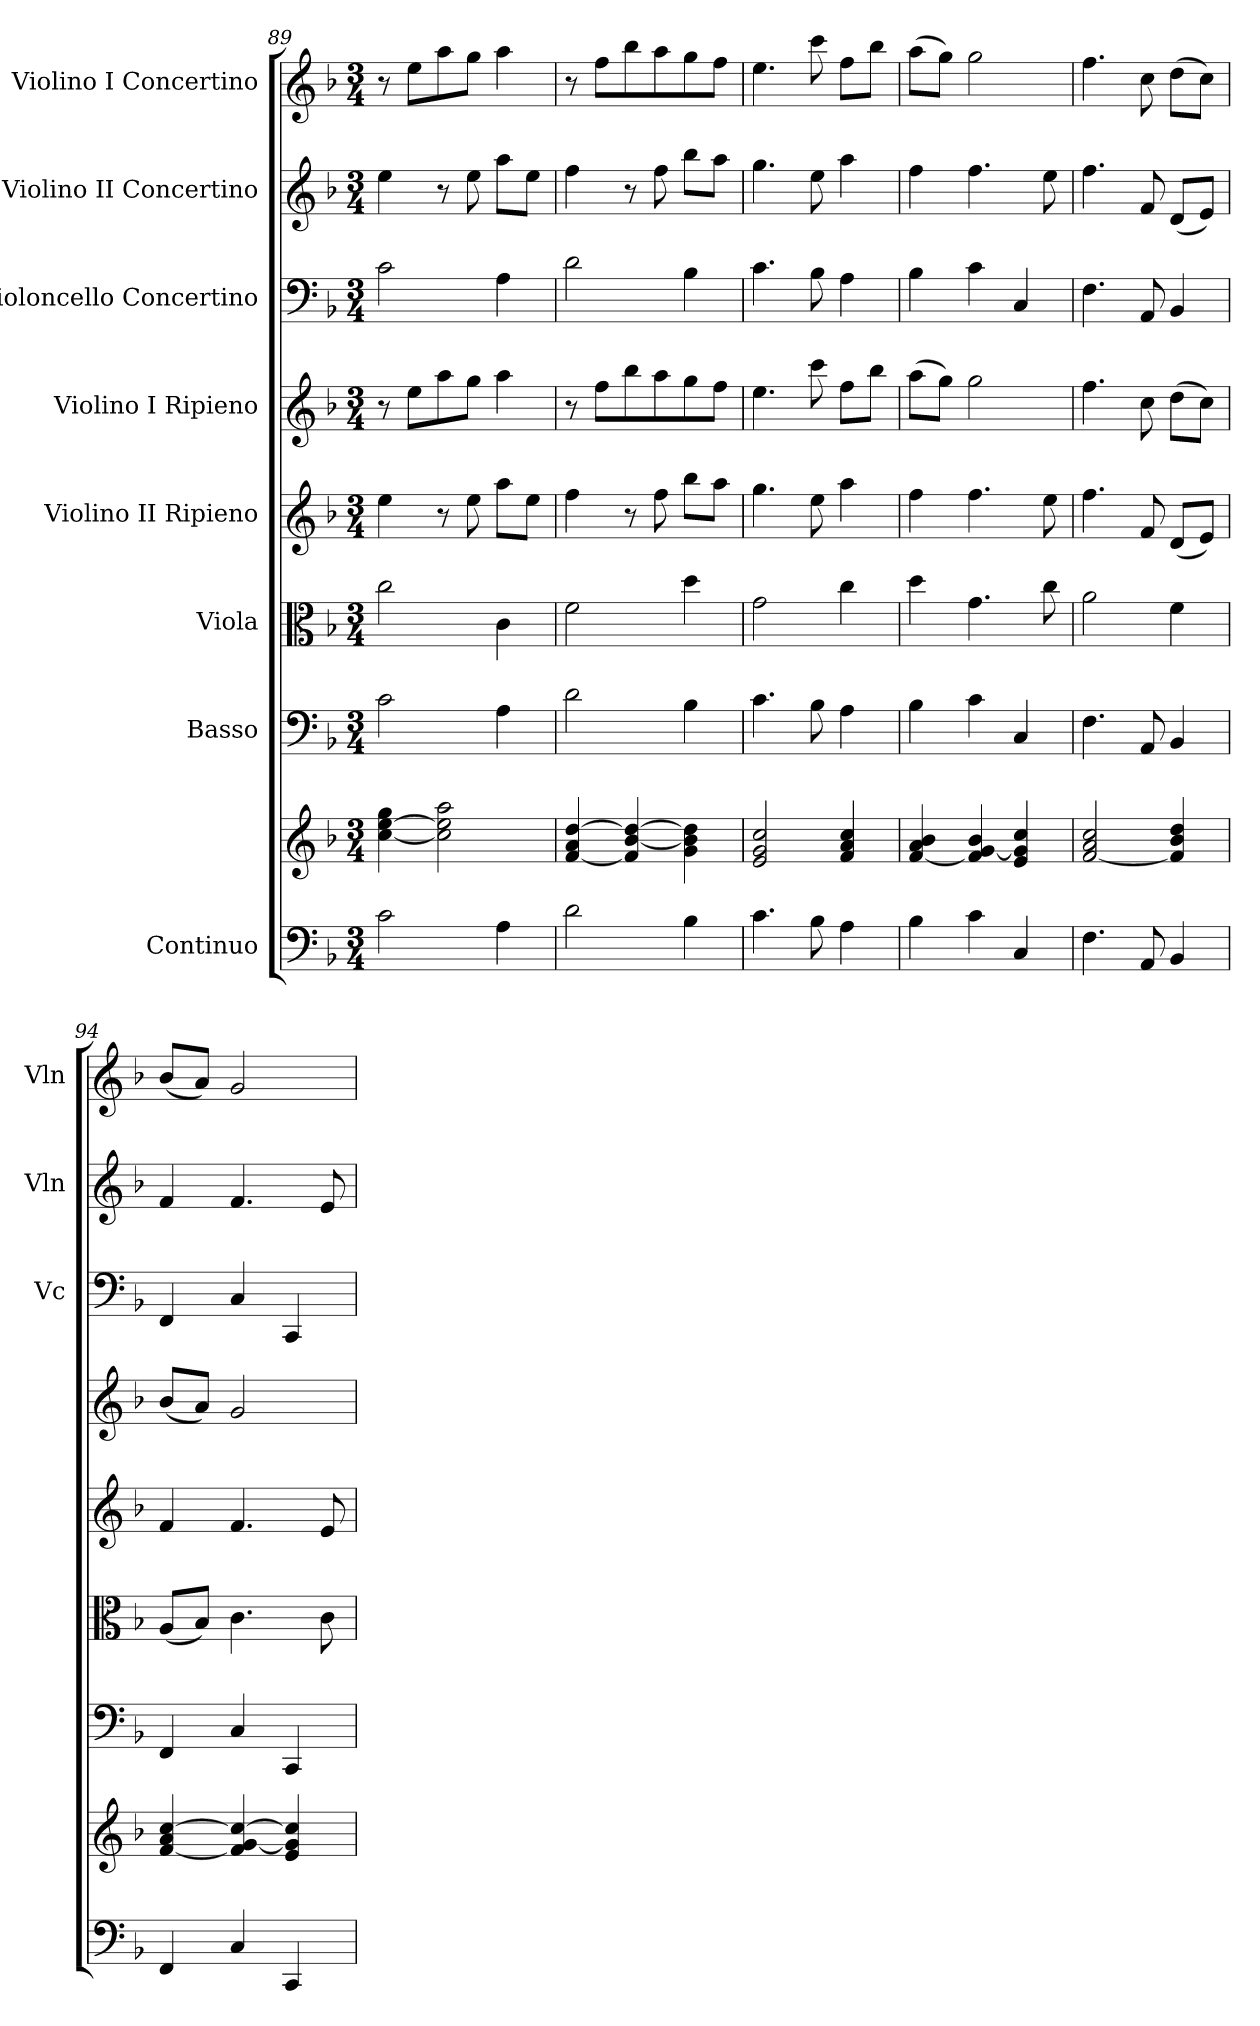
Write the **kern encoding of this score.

**kern	**kern	**kern	**kern	**kern	**kern	**kern	**kern	**kern
*part8	*part8	*part7	*part6	*part5	*part4	*part3	*part2	*part1
*staff9	*staff8	*staff7	*staff6	*staff5	*staff4	*staff3	*staff2	*staff1
*I"Continuo	*	*I"Basso	*I"Viola	*I"Violino II Ripieno	*I"Violino I Ripieno	*I"Violoncello Concertino	*I"Violino II Concertino	*I"Violino I Concertino
*	*	*	*	*	*	*I'Vc	*I'Vln	*I'Vln
*clefF4	*clefG2	*clefF4	*clefC3	*clefG2	*clefG2	*clefF4	*clefG2	*clefG2
*k[b-]	*k[b-]	*k[b-]	*k[b-]	*k[b-]	*k[b-]	*k[b-]	*k[b-]	*k[b-]
*M3/4	*M3/4	*M3/4	*M3/4	*M3/4	*M3/4	*M3/4	*M3/4	*M3/4
=89	=89	=89	=89	=89	=89	=89	=89	=89
2c\	[4cc\ [4ee\ 4gg\	2c\	2cc\	4ee\	8r	2c\	4ee\	8r
.	.	.	.	.	8ee\L	.	.	8ee\L
.	2cc\] 2ee\] 2aa\	.	.	8r	8aa\	.	8r	8aa\
.	.	.	.	8ee\	8gg\J	.	8ee\	8gg\J
4A\	.	4A\	4c\	8aa\L	4aa\	4A\	8aa\L	4aa\
.	.	.	.	8ee\J	.	.	8ee\J	.
=90	=90	=90	=90	=90	=90	=90	=90	=90
2d\	[4f/ 4a/ [4dd/	2d\	2f\	4ff\	8r	2d\	4ff\	8r
.	.	.	.	.	8ff\L	.	.	8ff\L
.	4f/] [4b-/ 4dd/_	.	.	8r	8bb-\	.	8r	8bb-\
.	.	.	.	8ff\	8aa\	.	8ff\	8aa\
4B-\	4g\ 4b-\] 4dd\]	4B-\	4dd\	8bb-\L	8gg\	4B-\	8bb-\L	8gg\
.	.	.	.	8aa\J	8ff\J	.	8aa\J	8ff\J
=91	=91	=91	=91	=91	=91	=91	=91	=91
4.c\	2e/ 2g/ 2cc/	4.c\	2g\	4.gg\	4.ee\	4.c\	4.gg\	4.ee\
8B-\	.	8B-\	.	8ee\	8ccc\	8B-\	8ee\	8ccc\
4A\	4f/ 4a/ 4cc/	4A\	4cc\	4aa\	8ff\L	4A\	4aa\	8ff\L
.	.	.	.	.	8bb-\J	.	.	8bb-\J
=92	=92	=92	=92	=92	=92	=92	=92	=92
4B-\	[4f/ 4a/ 4b-/	4B-\	4dd\	4ff\	(>8aa\L	4B-\	4ff\	(>8aa\L
.	.	.	.	.	8gg\J)	.	.	8gg\J)
4c\	4f/] [4g/ 4b-/	4c\	4.g\	4.ff\	2gg\	4c\	4.ff\	2gg\
4C/	4e/ 4g/] 4cc/	4C/	.	.	.	4C/	.	.
.	.	.	8cc\	8ee\	.	.	8ee\	.
!!LO:LB:g=z
=93	=93	=93	=93	=93	=93	=93	=93	=93
4.F\	[2f/ 2a/ 2cc/	4.F\	2a\	4.ff\	4.ff\	4.F\	4.ff\	4.ff\
8AA/	.	8AA/	.	8f/	8cc\	8AA/	8f/	8cc\
4BB-/	4f/] 4b-/ 4dd/	4BB-/	4f\	(<8d/L	(>8dd\L	4BB-/	(<8d/L	(>8dd\L
.	.	.	.	8e/J)	8cc\J)	.	8e/J)	8cc\J)
=94	=94	=94	=94	=94	=94	=94	=94	=94
4FF/	[4f/ 4a/ [4cc/	4FF/	(<8A/L	4f/	(<8b-/L	4FF/	4f/	(<8b-/L
.	.	.	8B-/J)	.	8a/J)	.	.	8a/J)
4C/	4f/] [4g/ 4cc/_	4C/	4.c\	4.f/	2g/	4C/	4.f/	2g/
4CC/	4e/ 4g/] 4cc/]	4CC/	.	.	.	4CC/	.	.
.	.	.	8c\	8e/	.	.	8e/	.
=	=	=	=	=	=	=	=	=
*-	*-	*-	*-	*-	*-	*-	*-	*-
